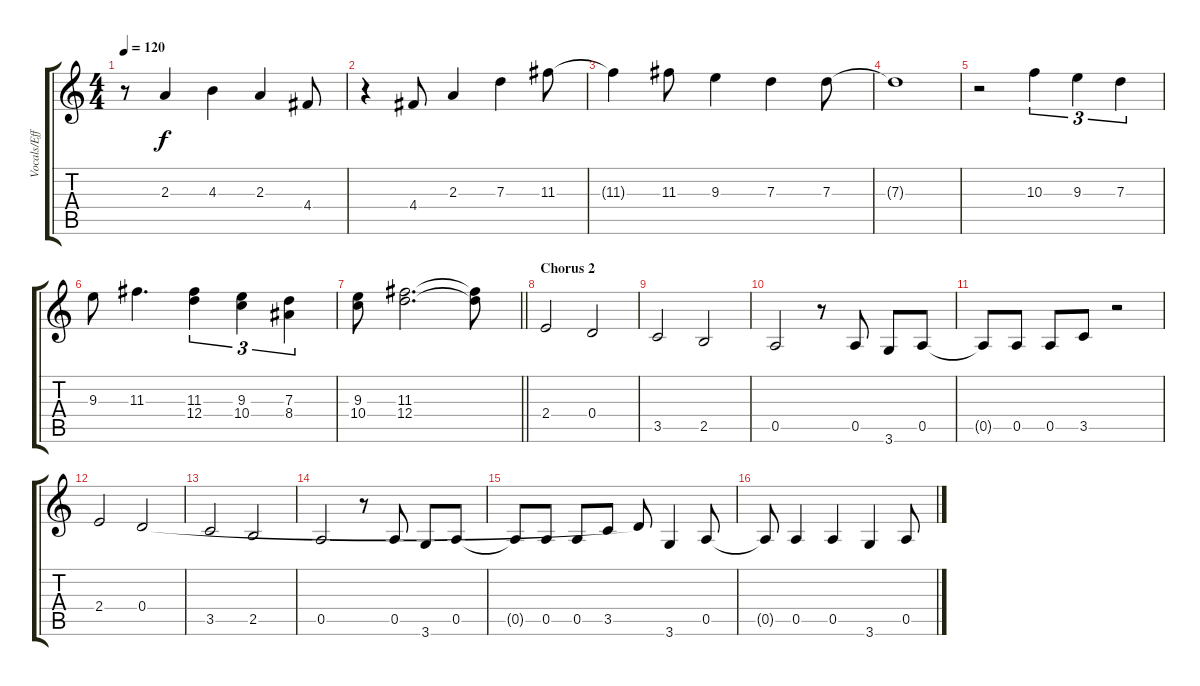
\track ("Vocals/Effects" "Vocals/Eff") {instrument distortionguitar}
\staff {score tabs}
\tuning (E4 B3 G3 D3 A2 E2) {hide}
\ts (4 4)
\tempo 120
\clef g2
\ks c
r.8{dy f} 2.3.4 4.3.4 2.3.4 4.4.8 |
r.4 4.4.8 2.3.4 7.3.4 11.3.8 |
11.3{t}.4 11.3.8 9.3.4 7.3.4 7.3.8 |
7.3{t}.1 |
r.2 10.3.4{tu (3 2)} 9.3.4{tu (3 2)} 7.3.4{tu (3 2)} |
9.3.8 11.3.4{d} (11.3 12.4).4{tu (3 2)} (9.3 10.4).4{tu (3 2)} (7.3 8.4).4{tu (3 2)} |
\barLineRight lightlight
(9.3 10.4).8 (11.3 12.4).2{d} (11.3{t} 12.4{t}).8 |
\section ("" "Chorus 2")
2.4.2{volume 9} 0.4.2 |
3.5.2 2.5.2 |
0.5.2 r.8 0.5.8 3.6.8 0.5.8 |
0.5{t}.8 0.5.8 0.5.8 3.5.8 r.2 |
2.4.2 0.4.2 |
3.5.2 2.5.2 |
0.5.2 r.8 0.5.8 3.6.8 0.5.8 |
0.5{t}.8 0.5.8 0.5.8 3.5.8 0.4{t}.8 3.6.4 0.5.8 |
0.5{t}.8 0.5.4 0.5.4 3.6.4 0.5.8
